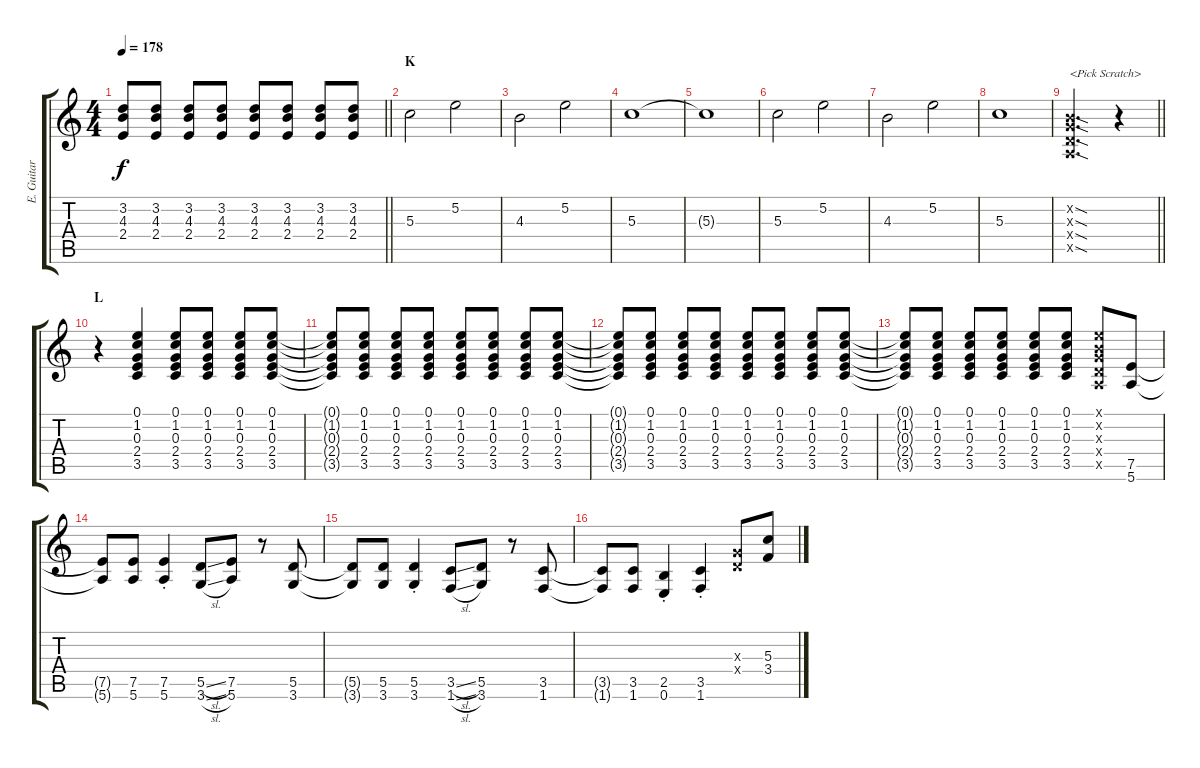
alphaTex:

\track ("E. Guitar I" "E. Guitar ") {instrument overdrivenguitar}
\staff {score tabs}
\tuning (E4 B3 G3 D3 A2 E2) {hide}
\ts (4 4)
\tempo 178
\clef g2
\barLineRight lightlight
\ks c
(3.2{t} 4.3{t} 2.4{t}).8{dy f} (3.2 4.3 2.4).8 (3.2 4.3 2.4).8 (3.2 4.3 2.4).8 (3.2 4.3 2.4).8 (3.2 4.3 2.4).8 (3.2 4.3 2.4).8 (3.2 4.3 2.4).8 |
\section ("" "K")
5.3.2 5.2.2 |
4.3.2 5.2.2 |
5.3.1 |
5.3{t}.1 |
5.3.2 5.2.2 |
4.3.2 5.2.2 |
5.3.1 |
\barLineRight lightlight
(0.2{sod x} 0.3{sod x} 0.4{sod x} 0.5{sod x}).2{d txt "<Pick Scratch>"} r.4 |
\section ("" "L")
r.4 (0.1 1.2 0.3 2.4 3.5).4 (0.1 1.2 0.3 2.4 3.5).8 (0.1 1.2 0.3 2.4 3.5).8 (0.1 1.2 0.3 2.4 3.5).8 (0.1 1.2 0.3 2.4 3.5).8 |
(0.1{t} 1.2{t} 0.3{t} 2.4{t} 3.5{t}).8 (0.1 1.2 0.3 2.4 3.5).8 (0.1 1.2 0.3 2.4 3.5).8 (0.1 1.2 0.3 2.4 3.5).8 (0.1 1.2 0.3 2.4 3.5).8 (0.1 1.2 0.3 2.4 3.5).8 (0.1 1.2 0.3 2.4 3.5).8 (0.1 1.2 0.3 2.4 3.5).8 |
(0.1{t} 1.2{t} 0.3{t} 2.4{t} 3.5{t}).8 (0.1 1.2 0.3 2.4 3.5).8 (0.1 1.2 0.3 2.4 3.5).8 (0.1 1.2 0.3 2.4 3.5).8 (0.1 1.2 0.3 2.4 3.5).8 (0.1 1.2 0.3 2.4 3.5).8 (0.1 1.2 0.3 2.4 3.5).8 (0.1 1.2 0.3 2.4 3.5).8 |
(0.1{t} 1.2{t} 0.3{t} 2.4{t} 3.5{t}).8 (0.1 1.2 0.3 2.4 3.5).8 (0.1 1.2 0.3 2.4 3.5).8 (0.1 1.2 0.3 2.4 3.5).8 (0.1 1.2 0.3 2.4 3.5).8 (0.1 1.2 0.3 2.4 3.5).8 (0.1{x} 0.2{x} 0.3{x} 0.4{x} 0.5{x}).8 (7.5 5.6).8 |
(7.5{t} 5.6{t}).8 (7.5 5.6).8 (7.5{st} 5.6{st}).4 (5.5{sl} 3.6{sl}).8 (7.5 5.6).8 r.8 (5.5 3.6).8 |
(5.5{t} 3.6{t}).8 (5.5 3.6).8 (5.5{st} 3.6{st}).4 (3.5{sl} 1.6{sl}).8 (5.5 3.6).8 r.8 (3.5 1.6).8 |
(3.5{t} 1.6{t}).8 (3.5 1.6).8 (2.5{st} 0.6{st}).4 (3.5{st} 1.6{st}).4 (0.3{x} 0.4{x}).8 (5.3 3.4).8
